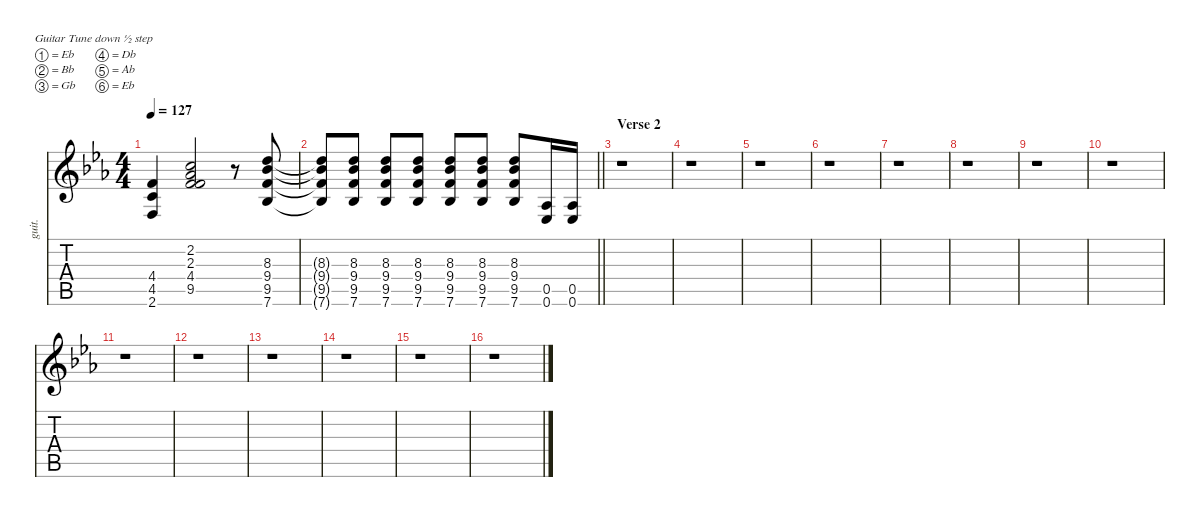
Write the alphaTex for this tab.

\defaultSystemsLayout 4
\hideDynamics
\bracketExtendMode nobrackets
\otherSystemsTrackNameOrientation horizontal
\track ("Rhythm Guitar" "guit.") {defaultSystemsLayout 8 instrument acousticguitarsteel}
\staff {score tabs}
\tuning (Eb4 Bb3 Gb3 Db3 Ab2 Eb2)
\ts (4 4)
\tempo 127
\clef g2
\ks eb
(4.4{acc forcenatural} 4.5{acc forcenatural} 2.6{acc forcenatural}).4{dy f beam Up} (2.2{acc forcenatural} 2.3{acc b} 4.4{acc forcenatural} 9.5{acc forcenatural}).2{beam Up} r.8{beam Up} (8.3{acc forcenatural} 9.4{acc b} 9.5{acc forcenatural} 7.6{acc b}).8{beam Up} |
\barLineRight lightlight
(8.3{t acc forcenatural} 9.4{t acc b} 9.5{t acc forcenatural} 7.6{t acc b}).8{beam Up} (8.3{acc forcenatural} 9.4{acc b} 9.5{acc forcenatural} 7.6{acc b}).8{beam Up} (8.3{acc forcenatural} 9.4{acc b} 9.5{acc forcenatural} 7.6{acc b}).8{beam Up} (8.3{acc forcenatural} 9.4{acc b} 9.5{acc forcenatural} 7.6{acc b}).8{beam Up} (8.3{acc forcenatural} 9.4{acc b} 9.5{acc forcenatural} 7.6{acc b}).8{beam Up} (8.3{acc forcenatural} 9.4{acc b} 9.5{acc forcenatural} 7.6{acc b}).8{beam Up} (8.3{acc forcenatural} 9.4{acc b} 9.5{acc forcenatural} 7.6{acc b}).8{beam Up} (0.5{acc b} 0.6{acc b}).16{beam Up} (0.5{acc b} 0.6{acc b}).16{beam Up} |
\section ("" "Verse 2")
r.1{beam Down} |
r.1{beam Down} |
r.1{beam Down} |
r.1{beam Down} |
r.1{beam Down} |
r.1{beam Down} |
r.1{beam Down} |
r.1{beam Down} |
r.1{beam Down} |
r.1{beam Down} |
r.1{beam Down} |
r.1{beam Down} |
r.1{beam Down} |
r.1{beam Down}
